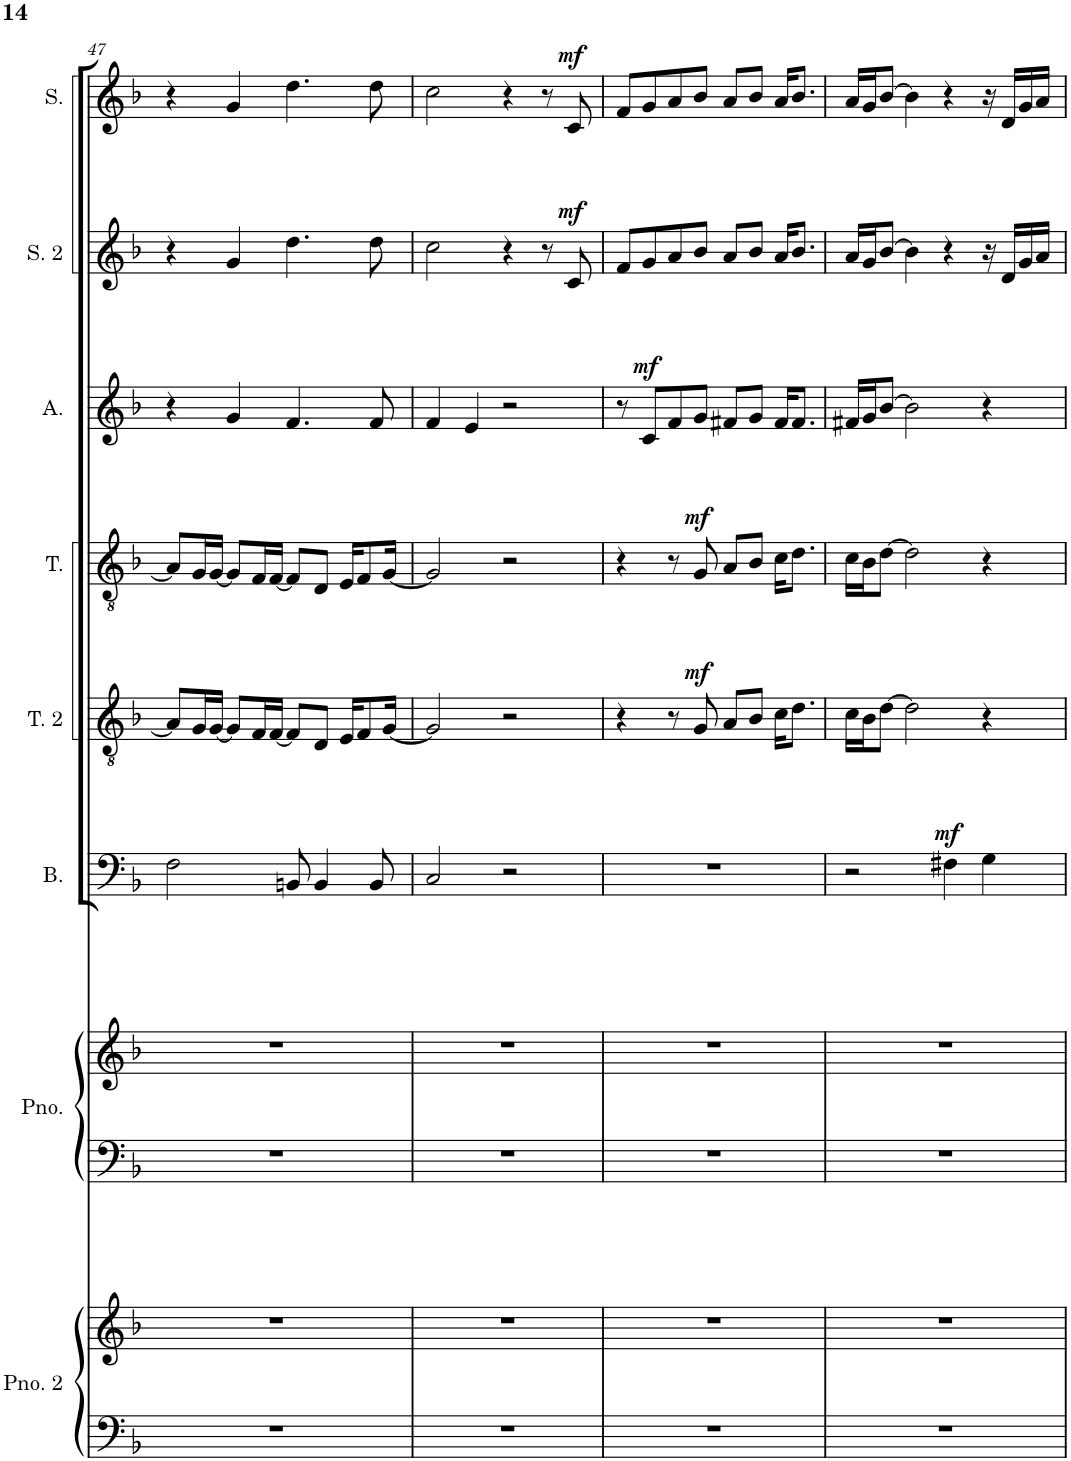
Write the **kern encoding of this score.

**kern	**kern	**kern	**kern	**kern	**dynam	**kern	**dynam	**kern	**dynam	**kern	**dynam	**kern	**dynam	**kern	**dynam
*part8	*part8	*part7	*part7	*part6	*part6	*part5	*part5	*part4	*part4	*part3	*part3	*part2	*part2	*part1	*part1
*staff10	*staff9	*staff8	*staff7	*staff6	*staff6	*staff5	*staff5	*staff4	*staff4	*staff3	*staff3	*staff2	*staff2	*staff1	*staff1
*I"Piano 2	*	*I"Piano	*	*I"Bass	*	*I"Tenor 2	*	*I"Tenor	*	*I"Alto	*	*I"Soprano 2	*	*I"Soprano	*
*I'Pno. 2	*	*I'Pno.	*	*I'B.	*	*I'T. 2	*	*I'T.	*	*I'A.	*	*I'S. 2	*	*I'S.	*
!!LO:PB:g=z
*clefF4	*clefG2	*clefF4	*clefG2	*clefF4	*	*clefGv2	*	*clefGv2	*	*clefG2	*	*clefG2	*	*clefG2	*
*k[b-]	*k[b-]	*k[b-]	*k[b-]	*k[b-]	*	*k[b-]	*	*k[b-]	*	*k[b-]	*	*k[b-]	*	*k[b-]	*
*M4/4	*M4/4	*M4/4	*M4/4	*M4/4	*	*M4/4	*	*M4/4	*	*M4/4	*	*M4/4	*	*M4/4	*
=47	=47	=47	=47	=47	=47	=47	=47	=47	=47	=47	=47	=47	=47	=47	=47
1r	1r	1r	1r	2F\	.	8A/L]	.	8A/L]	.	4r	.	4r	.	4r	.
.	.	.	.	.	.	16G/L	.	16G/L	.	.	.	.	.	.	.
.	.	.	.	.	.	[16G/JJ	.	[16G/JJ	.	.	.	.	.	.	.
.	.	.	.	.	.	8G/L]	.	8G/L]	.	4g/	.	4g/	.	4g/	.
.	.	.	.	.	.	16F/L	.	16F/L	.	.	.	.	.	.	.
.	.	.	.	.	.	[16F/JJ	.	[16F/JJ	.	.	.	.	.	.	.
.	.	.	.	8BBn/	.	8F/L]	.	8F/L]	.	4.f/	.	4.dd\	.	4.dd\	.
.	.	.	.	4BB/	.	8D/J	.	8D/J	.	.	.	.	.	.	.
.	.	.	.	.	.	16E/KL	.	16E/KL	.	.	.	.	.	.	.
.	.	.	.	.	.	8F/	.	8F/	.	.	.	.	.	.	.
.	.	.	.	8BB/	.	.	.	.	.	8f/	.	8dd\	.	8dd\	.
.	.	.	.	.	.	[16G/Jk	.	[16G/Jk	.	.	.	.	.	.	.
=48	=48	=48	=48	=48	=48	=48	=48	=48	=48	=48	=48	=48	=48	=48	=48
1r	1r	1r	1r	2C/	.	2G/]	.	2G/]	.	4f/	.	2cc\	.	2cc\	.
.	.	.	.	.	.	.	.	.	.	4e/	.	.	.	.	.
.	.	.	.	2r	.	2r	.	2r	.	2r	.	4r	.	4r	.
.	.	.	.	.	.	.	.	.	.	.	.	8r	.	8r	.
!	!	!	!	!	!	!	!	!	!	!	!	!	!LO:DY:a	!	!LO:DY:a
.	.	.	.	.	.	.	.	.	.	.	.	8c/	mf	8c/	mf
=49	=49	=49	=49	=49	=49	=49	=49	=49	=49	=49	=49	=49	=49	=49	=49
1r	1r	1r	1r	1r	.	4r	.	4r	.	8r	.	8f/L	.	8f/L	.
!	!	!	!	!	!	!	!	!	!	!	!LO:DY:a	!	!	!	!
.	.	.	.	.	.	.	.	.	.	8c/L	mf	8g/	.	8g/	.
.	.	.	.	.	.	8r	.	8r	.	8f/	.	8a/	.	8a/	.
!	!	!	!	!	!	!	!LO:DY:a	!	!LO:DY:a	!	!	!	!	!	!
.	.	.	.	.	.	8G/	mf	8G/	mf	8g/J	.	8b-/J	.	8b-/J	.
.	.	.	.	.	.	8A/L	.	8A/L	.	8f#X/L	.	8a/L	.	8a/L	.
.	.	.	.	.	.	8B-/J	.	8B-/J	.	8g/J	.	8b-/J	.	8b-/J	.
.	.	.	.	.	.	16c\KL	.	16c\KL	.	16f#/KL	.	16a/KL	.	16a/KL	.
.	.	.	.	.	.	8.d\J	.	8.d\J	.	8.f#/J	.	8.b-/J	.	8.b-/J	.
=50	=50	=50	=50	=50	=50	=50	=50	=50	=50	=50	=50	=50	=50	=50	=50
1r	1r	1r	1r	2r	.	16c\LL	.	16c\LL	.	16f#X/LL	.	16a/LL	.	16a/LL	.
.	.	.	.	.	.	16B-\J	.	16B-\J	.	16g/J	.	16g/J	.	16g/J	.
.	.	.	.	.	.	[8d\J	.	[8d\J	.	[8b-/J	.	[8b-/J	.	[8b-/J	.
.	.	.	.	.	.	2d\]	.	2d\]	.	2b-\]	.	4b-\]	.	4b-\]	.
!	!	!	!	!	!LO:DY:a	!	!	!	!	!	!	!	!	!	!
.	.	.	.	4F#X\	mf	.	.	.	.	.	.	4r	.	4r	.
.	.	.	.	4G\	.	4r	.	4r	.	4r	.	16r	.	16r	.
.	.	.	.	.	.	.	.	.	.	.	.	16d/LL	.	16d/LL	.
.	.	.	.	.	.	.	.	.	.	.	.	16g/	.	16g/	.
.	.	.	.	.	.	.	.	.	.	.	.	16a/JJ	.	16a/JJ	.
=	=	=	=	=	=	=	=	=	=	=	=	=	=	=	=
*-	*-	*-	*-	*-	*-	*-	*-	*-	*-	*-	*-	*-	*-	*-	*-
